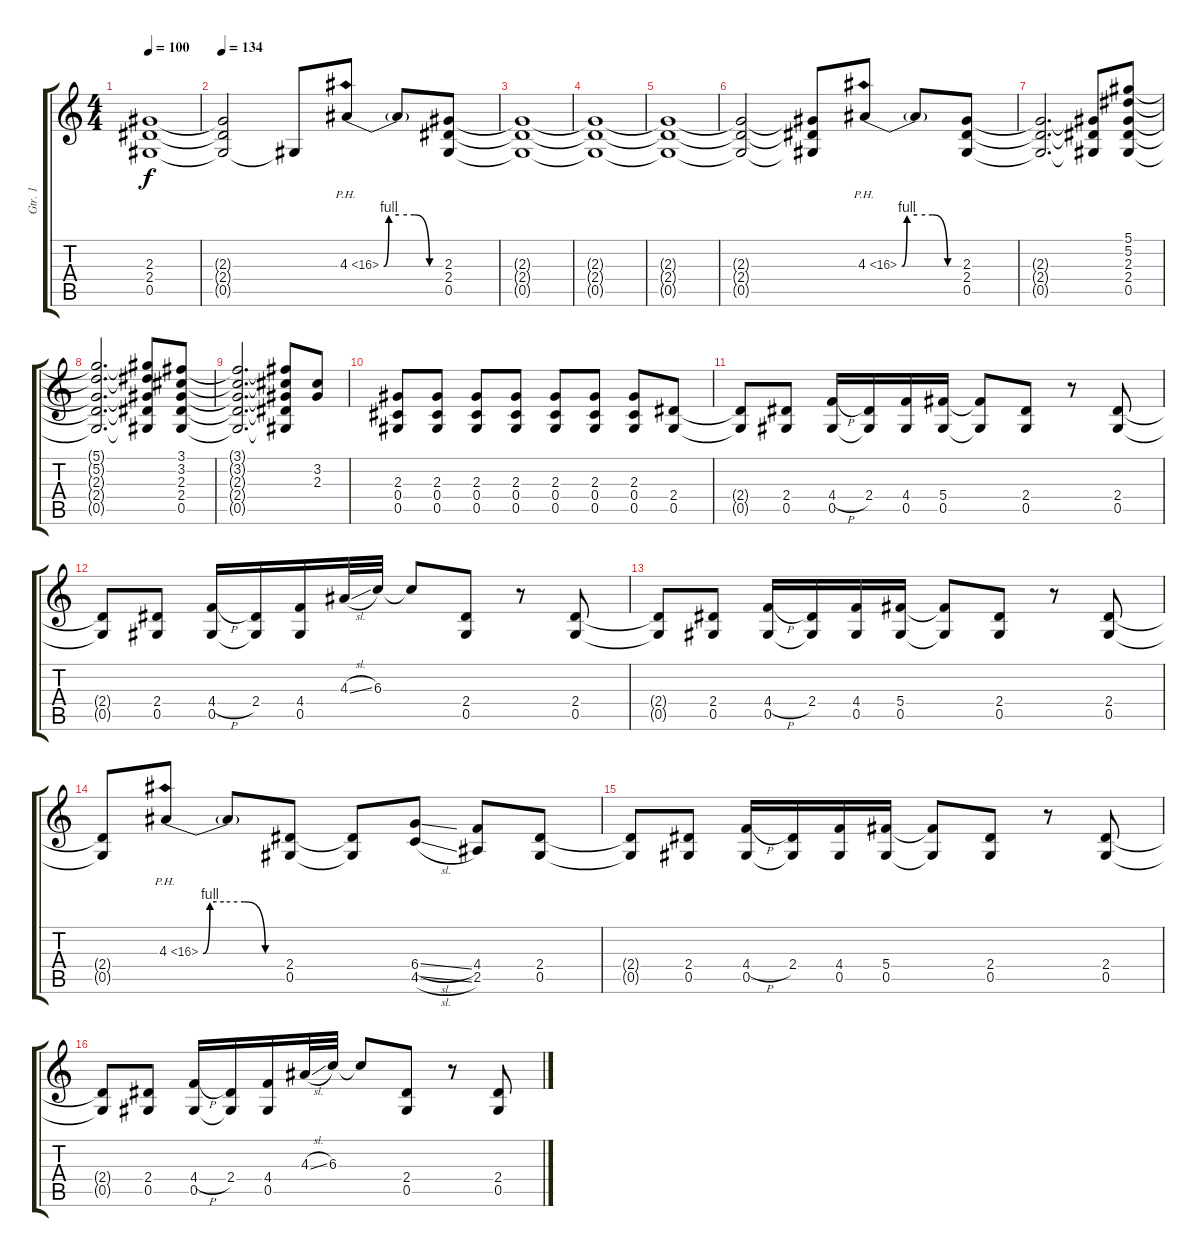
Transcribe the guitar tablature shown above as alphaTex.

\track ("Gtr. 1" "Gtr. 1") {instrument distortionguitar}
\staff {score tabs}
\tuning (Eb4 Bb3 Gb3 Db3 Ab2 Eb2) {hide}
\ts (4 4)
\tempo 100
\clef g2
\ks c
(2.3{t} 2.4{t} 0.5{t}).1{dy f} |
\tempo 134
(2.3{t} 2.4{t} 0.5{t}).2 0.5{t}.8 4.3{be (custom 0 0 5 4 15 4 30 4 45 0 60 0) ph 12}.8 4.3{t}.8 (2.3 2.4 0.5).8 |
(2.3{t} 2.4{t} 0.5{t}).1 |
(2.3{t} 2.4{t} 0.5{t}).1 |
(2.3{t} 2.4{t} 0.5{t}).1 |
(2.3{t} 2.4{t} 0.5{t}).2 (2.3{t} 2.4{t} 0.5{t}).8 4.3{be (custom 0 0 5 4 15 4 30 4 45 0 60 0) ph 12}.8 4.3{t}.8 (2.3 2.4 0.5).8 |
(2.3{t} 2.4{t} 0.5{t}).2{d} (2.3{t} 2.4{t} 0.5{t}).8 (5.1 5.2 2.3 2.4 0.5).8 |
(5.1{t} 5.2{t} 2.3{t} 2.4{t} 0.5{t}).2{d} (5.1{t} 5.2{t} 2.3{t} 2.4{t} 0.5{t}).8 (3.1 3.2 2.3 2.4 0.5).8 |
(3.1{t} 3.2{t} 2.3{t} 2.4{t} 0.5{t}).2{d} (3.1{t} 3.2{t} 2.3{t} 2.4{t} 0.5{t}).8 (3.2 2.3).8 |
(2.3 0.4 0.5).8 (2.3 0.4 0.5).8 (2.3 0.4 0.5).8 (2.3 0.4 0.5).8 (2.3 0.4 0.5).8 (2.3 0.4 0.5).8 (2.3 0.4 0.5).8 (2.4 0.5).8 |
(2.4{t} 0.5{t}).8 (2.4 0.5).8 (4.4{h} 0.5).16 (2.4 0.5{t}).16 (4.4 0.5).16 (5.4 0.5).16 (5.4{t} 0.5{t}).8 (2.4 0.5).8 r.8 (2.4 0.5).8 |
(2.4{t} 0.5{t}).8 (2.4 0.5).8 (4.4{h} 0.5).16 (2.4 0.5{t}).16 (4.4 0.5).16 4.3{sl}.32 6.3.32 6.3{t}.8 (2.4 0.5).8 r.8 (2.4 0.5).8 |
(2.4{t} 0.5{t}).8 (2.4 0.5).8 (4.4{h} 0.5).16 (2.4 0.5{t}).16 (4.4 0.5).16 (5.4 0.5).16 (5.4{t} 0.5{t}).8 (2.4 0.5).8 r.8 (2.4 0.5).8 |
(2.4{t} 0.5{t}).8 4.3{be (custom 0 0 5 4 15 4 30 4 45 0 60 0) ph 12}.8 4.3{t}.8 (2.4 0.5).8 (2.4{t} 0.5{t}).8 (6.4{sl} 4.5{sl}).8 (4.4 2.5).8 (2.4 0.5).8 |
(2.4{t} 0.5{t}).8 (2.4 0.5).8 (4.4{h} 0.5).16 (2.4 0.5{t}).16 (4.4 0.5).16 (5.4 0.5).16 (5.4{t} 0.5{t}).8 (2.4 0.5).8 r.8 (2.4 0.5).8 |
(2.4{t} 0.5{t}).8 (2.4 0.5).8 (4.4{h} 0.5).16 (2.4 0.5{t}).16 (4.4 0.5).16 4.3{sl}.32 6.3.32 6.3{t}.8 (2.4 0.5).8 r.8 (2.4 0.5).8
